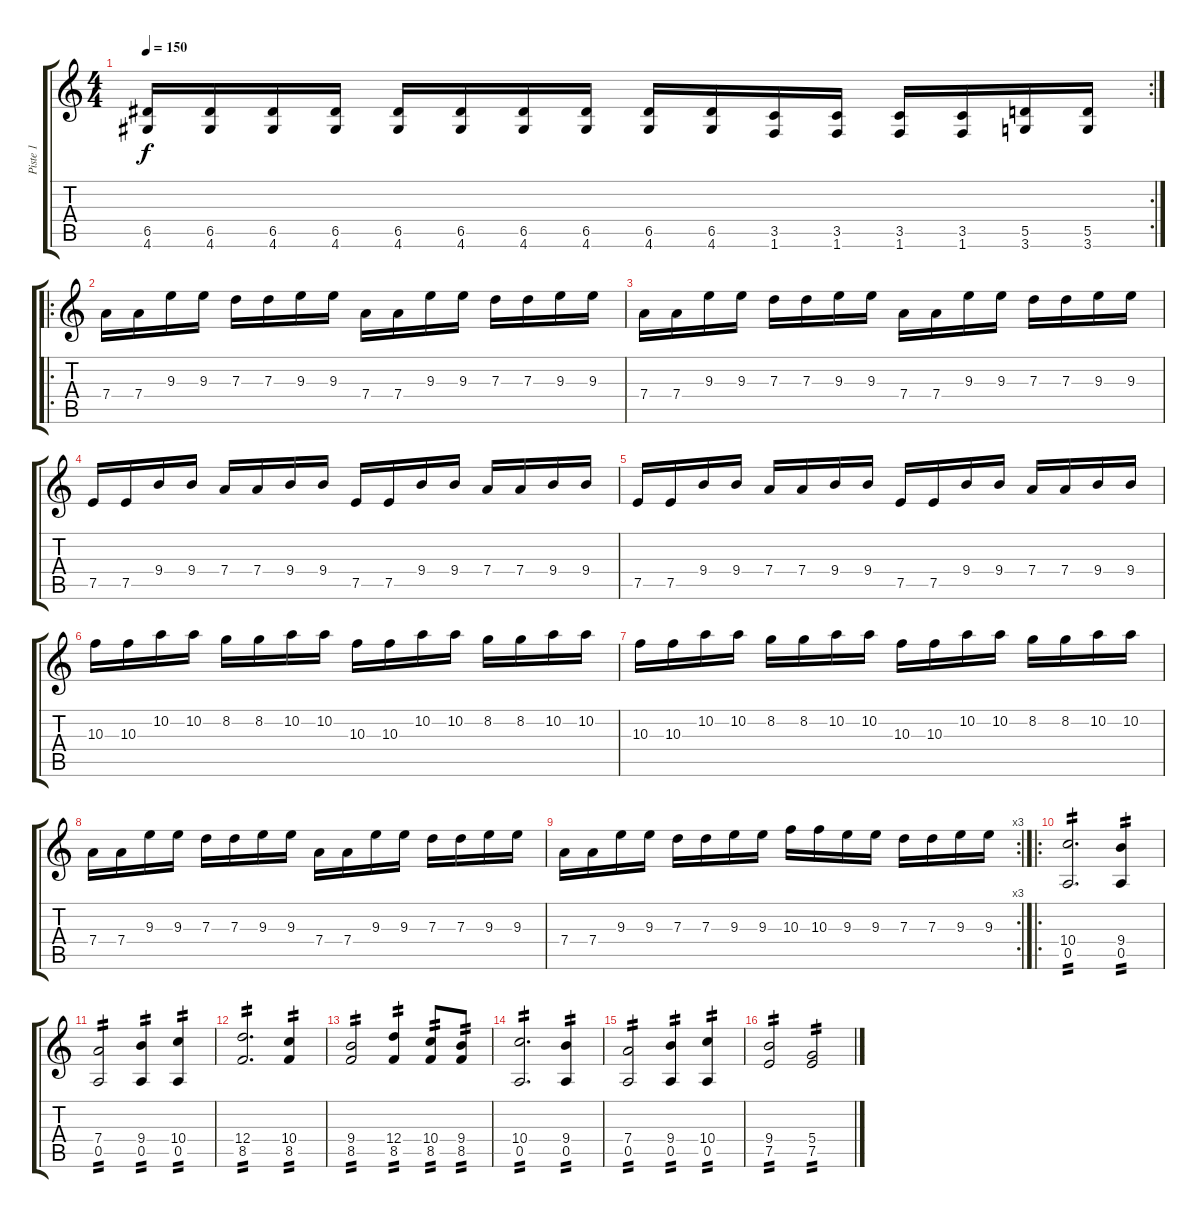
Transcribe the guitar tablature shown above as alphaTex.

\track ("Piste 1" "Piste 1") {instrument overdrivenguitar}
\staff {score tabs}
\tuning (E4 B3 G3 D3 A2 E2) {hide}
\rc 2
\ts (4 4)
\tempo 150
\clef g2
\ks c
(6.5 4.6).16{dy f} (6.5 4.6).16 (6.5 4.6).16 (6.5 4.6).16 (6.5 4.6).16 (6.5 4.6).16 (6.5 4.6).16 (6.5 4.6).16 (6.5 4.6).16 (6.5 4.6).16 (3.5 1.6).16 (3.5 1.6).16 (3.5 1.6).16 (3.5 1.6).16 (5.5 3.6).16 (5.5 3.6).16 |
\ro
7.4.16 7.4.16 9.3.16 9.3.16 7.3.16 7.3.16 9.3.16 9.3.16 7.4.16 7.4.16 9.3.16 9.3.16 7.3.16 7.3.16 9.3.16 9.3.16 |
7.4.16 7.4.16 9.3.16 9.3.16 7.3.16 7.3.16 9.3.16 9.3.16 7.4.16 7.4.16 9.3.16 9.3.16 7.3.16 7.3.16 9.3.16 9.3.16 |
7.5.16 7.5.16 9.4.16 9.4.16 7.4.16 7.4.16 9.4.16 9.4.16 7.5.16 7.5.16 9.4.16 9.4.16 7.4.16 7.4.16 9.4.16 9.4.16 |
7.5.16 7.5.16 9.4.16 9.4.16 7.4.16 7.4.16 9.4.16 9.4.16 7.5.16 7.5.16 9.4.16 9.4.16 7.4.16 7.4.16 9.4.16 9.4.16 |
10.3.16 10.3.16 10.2.16 10.2.16 8.2.16 8.2.16 10.2.16 10.2.16 10.3.16 10.3.16 10.2.16 10.2.16 8.2.16 8.2.16 10.2.16 10.2.16 |
10.3.16 10.3.16 10.2.16 10.2.16 8.2.16 8.2.16 10.2.16 10.2.16 10.3.16 10.3.16 10.2.16 10.2.16 8.2.16 8.2.16 10.2.16 10.2.16 |
7.4.16 7.4.16 9.3.16 9.3.16 7.3.16 7.3.16 9.3.16 9.3.16 7.4.16 7.4.16 9.3.16 9.3.16 7.3.16 7.3.16 9.3.16 9.3.16 |
\rc 3
7.4.16 7.4.16 9.3.16 9.3.16 7.3.16 7.3.16 9.3.16 9.3.16 10.3.16 10.3.16 9.3.16 9.3.16 7.3.16 7.3.16 9.3.16 9.3.16 |
\ro
(10.4 0.5).2{d tp 2} (9.4 0.5).4{tp 2} |
(7.4 0.5).2{tp 2} (9.4 0.5).4{tp 2} (10.4 0.5).4{tp 2} |
(12.4 8.5).2{d tp 2} (10.4 8.5).4{tp 2} |
(9.4 8.5).2{tp 2} (12.4 8.5).4{tp 2} (10.4 8.5).8{tp 2} (9.4 8.5).8{tp 2} |
(10.4 0.5).2{d tp 2} (9.4 0.5).4{tp 2} |
(7.4 0.5).2{tp 2} (9.4 0.5).4{tp 2} (10.4 0.5).4{tp 2} |
(9.4 7.5).2{tp 2} (5.4 7.5).2{tp 2}
